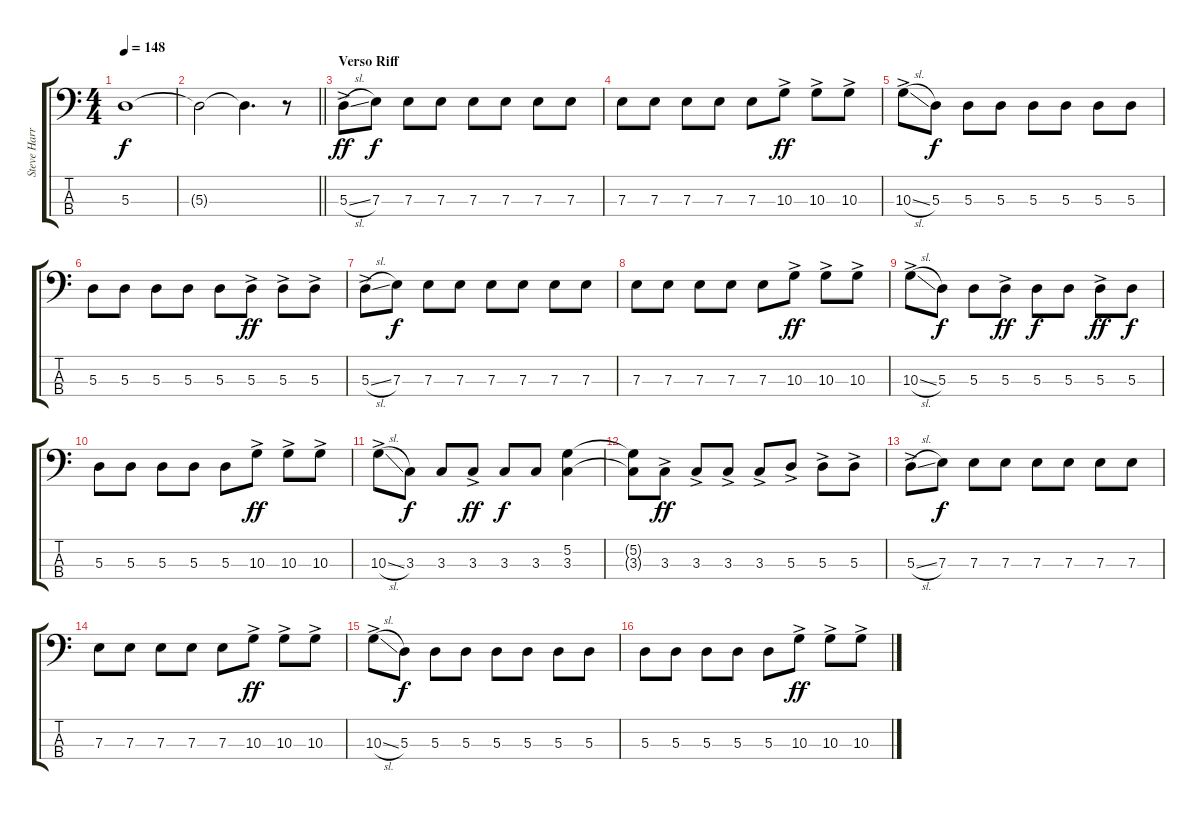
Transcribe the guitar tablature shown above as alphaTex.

\track ("Steve Harris" "Steve Harr") {instrument electricbassfinger}
\staff {score tabs}
\tuning (G2 D2 A1 E1) {hide}
\ts (4 4)
\tempo 148
\clef f4
\ks c
5.3.1{dy f} |
\barLineRight lightlight
5.3{t}.2 5.3{t}.4{d} r.8 |
\section ("" "Verso Riff")
5.3{sl ac}.8{dy ff} 7.3.8{dy f} 7.3.8 7.3.8 7.3.8 7.3.8 7.3.8 7.3.8 |
7.3.8 7.3.8 7.3.8 7.3.8 7.3.8 10.3{ac}.8{dy ff} 10.3{ac}.8 10.3{ac}.8 |
10.3{sl ac}.8 5.3.8{dy f} 5.3.8 5.3.8 5.3.8 5.3.8 5.3.8 5.3.8 |
5.3.8 5.3.8 5.3.8 5.3.8 5.3.8 5.3{ac}.8{dy ff} 5.3{ac}.8 5.3{ac}.8 |
5.3{sl ac}.8 7.3.8{dy f} 7.3.8 7.3.8 7.3.8 7.3.8 7.3.8 7.3.8 |
7.3.8 7.3.8 7.3.8 7.3.8 7.3.8 10.3{ac}.8{dy ff} 10.3{ac}.8 10.3{ac}.8 |
10.3{sl ac}.8 5.3.8{dy f} 5.3.8 5.3{ac}.8{dy ff} 5.3.8{dy f} 5.3.8 5.3{ac}.8{dy ff} 5.3.8{dy f} |
5.3.8 5.3.8 5.3.8 5.3.8 5.3.8 10.3{ac}.8{dy ff} 10.3{ac}.8 10.3{ac}.8 |
10.3{sl ac}.8 3.3.8{dy f} 3.3.8 3.3{ac}.8{dy ff} 3.3.8{dy f} 3.3.8 (5.2 3.3).4 |
(5.2{t} 3.3{t}).8 3.3{ac}.8{dy ff} 3.3{ac}.8 3.3{ac}.8 3.3{ac}.8 5.3{ac}.8 5.3{ac}.8 5.3{ac}.8 |
5.3{sl ac}.8 7.3.8{dy f} 7.3.8 7.3.8 7.3.8 7.3.8 7.3.8 7.3.8 |
7.3.8 7.3.8 7.3.8 7.3.8 7.3.8 10.3{ac}.8{dy ff} 10.3{ac}.8 10.3{ac}.8 |
10.3{sl ac}.8 5.3.8{dy f} 5.3.8 5.3.8 5.3.8 5.3.8 5.3.8 5.3.8 |
5.3.8 5.3.8 5.3.8 5.3.8 5.3.8 10.3{ac}.8{dy ff} 10.3{ac}.8 10.3{ac}.8
